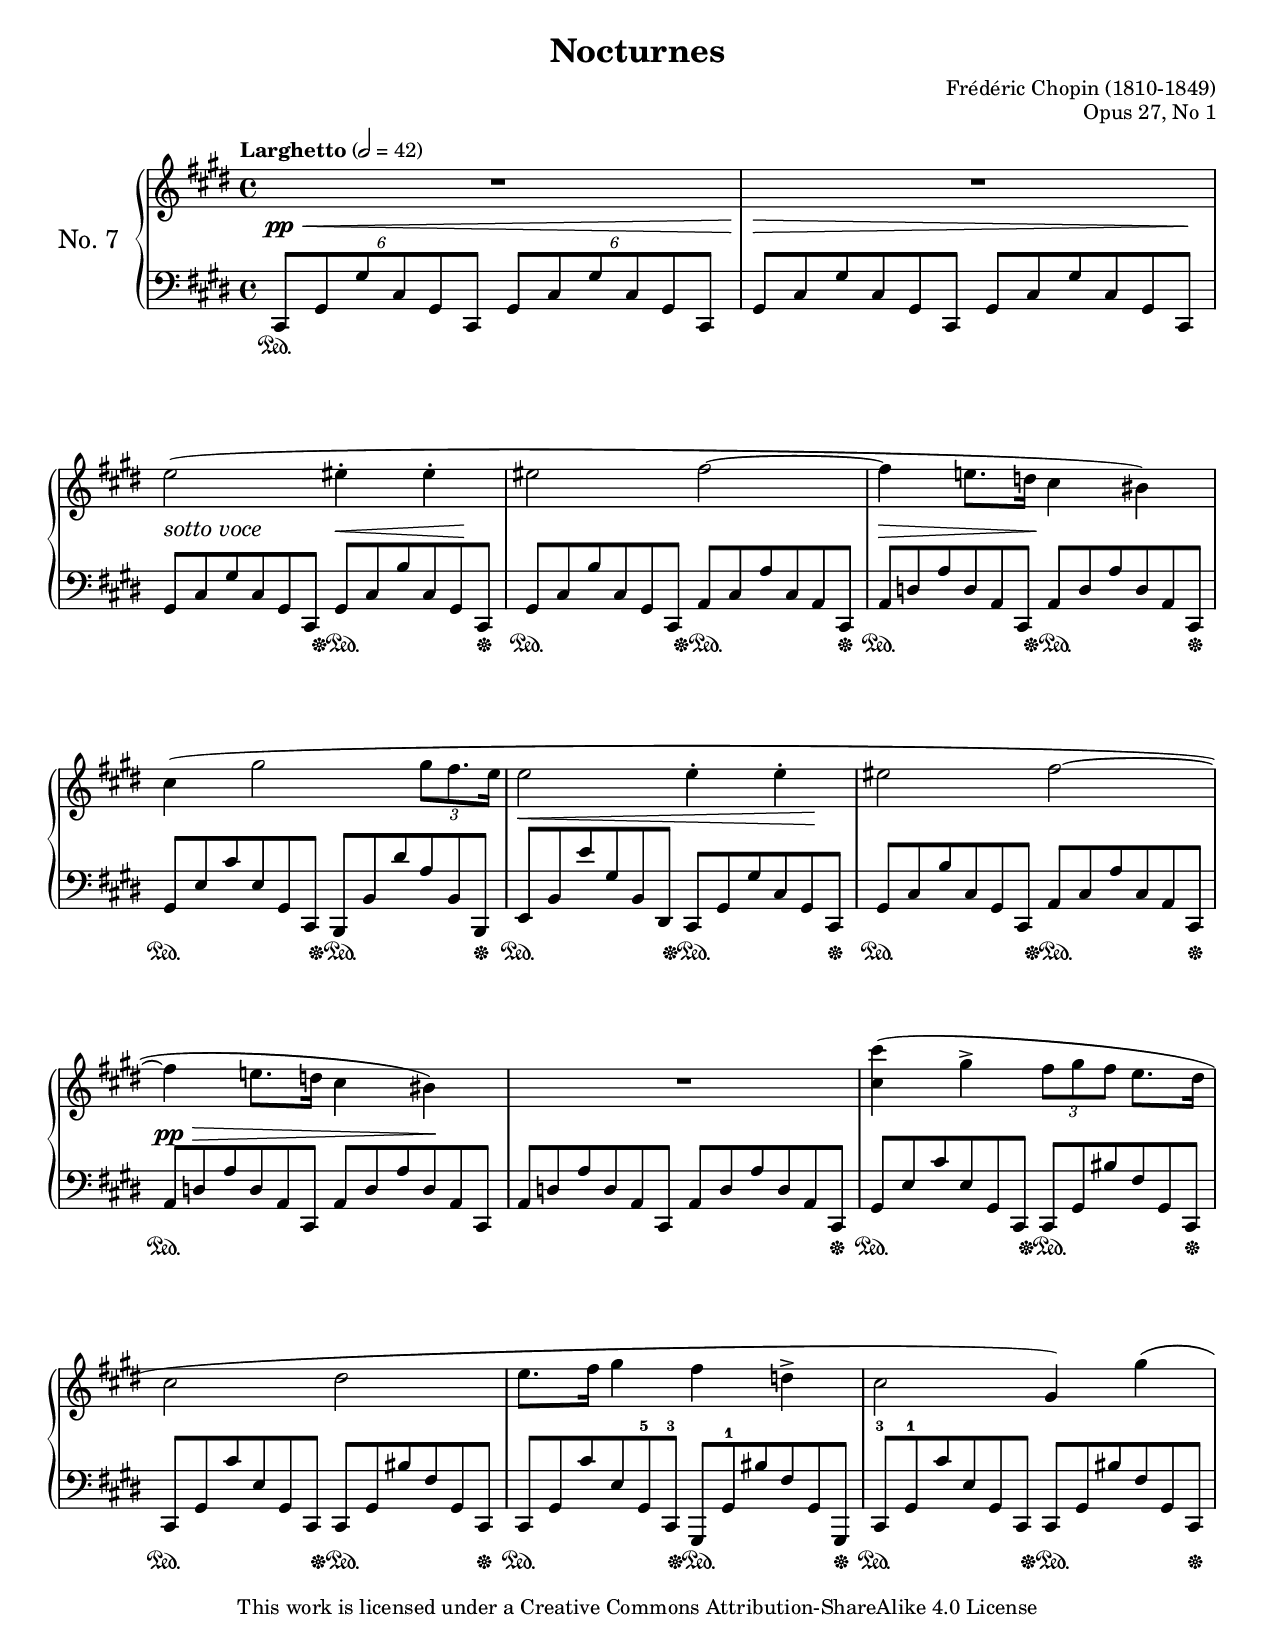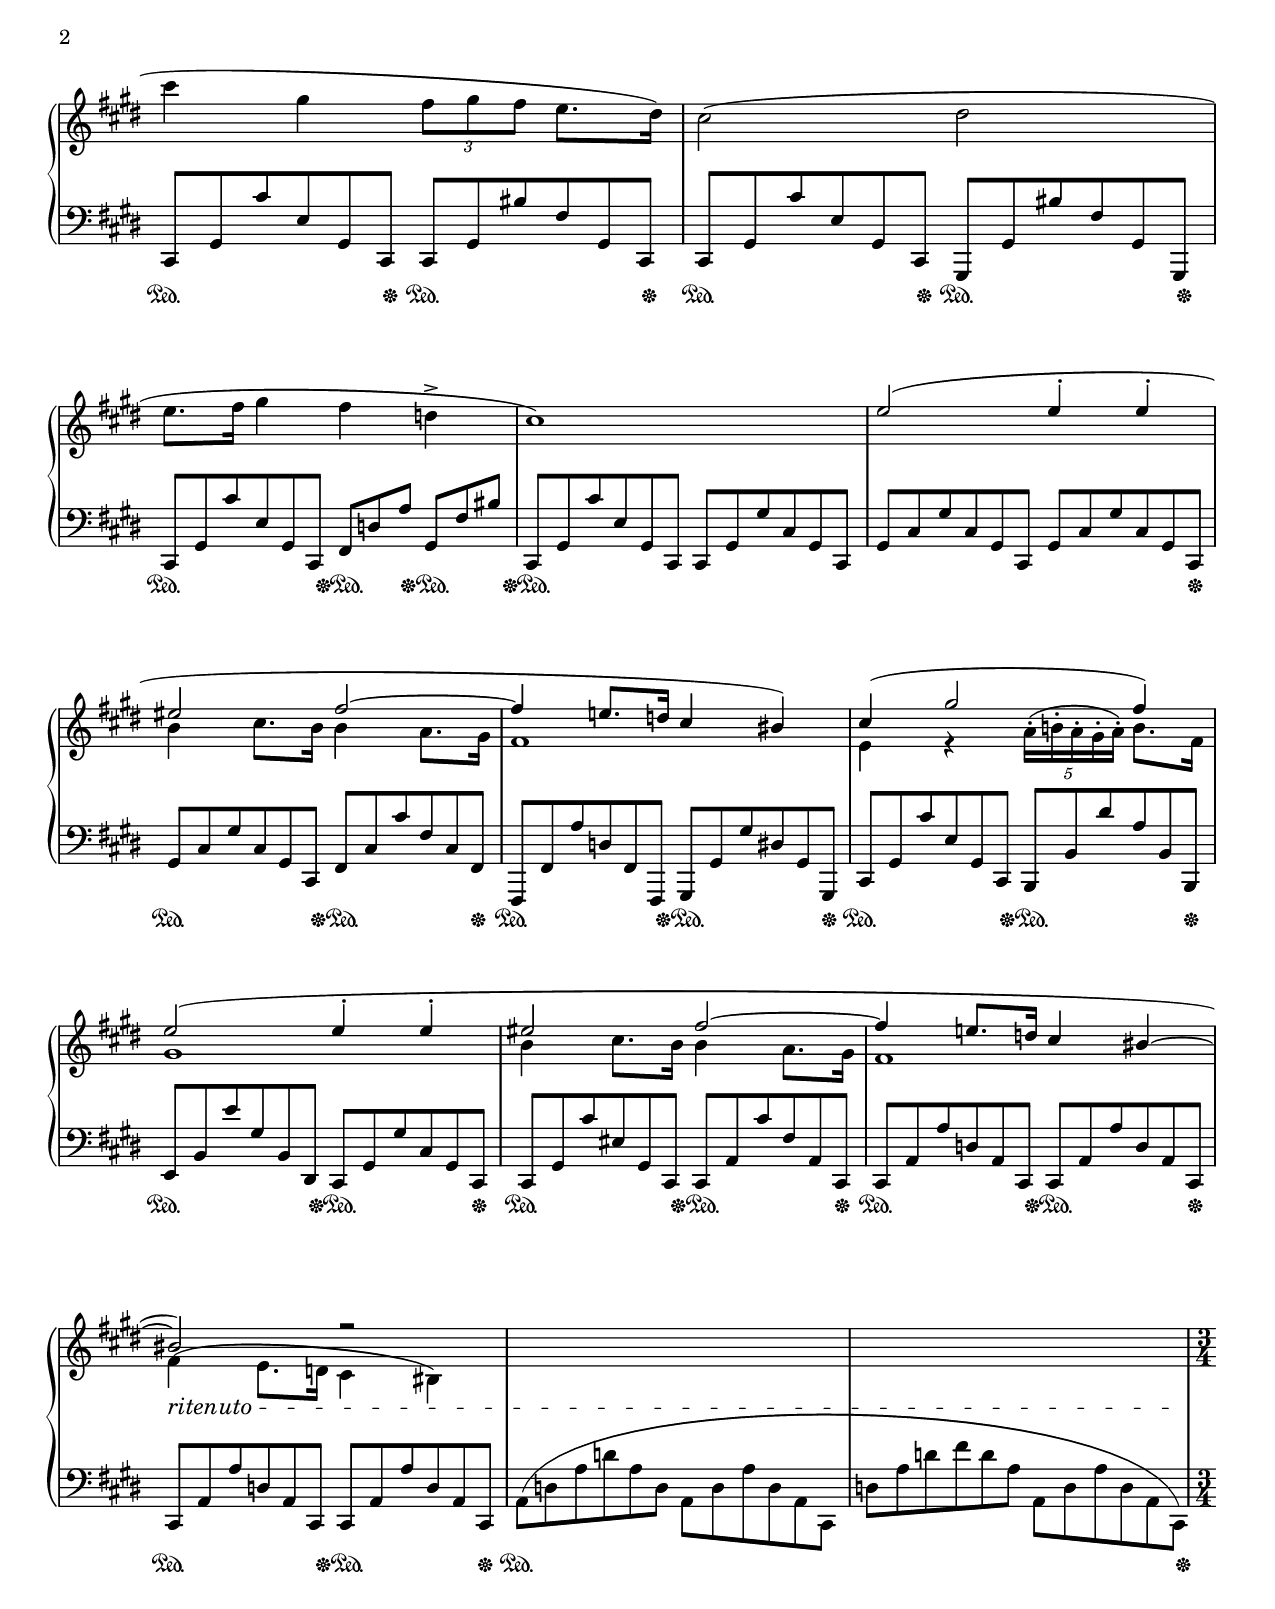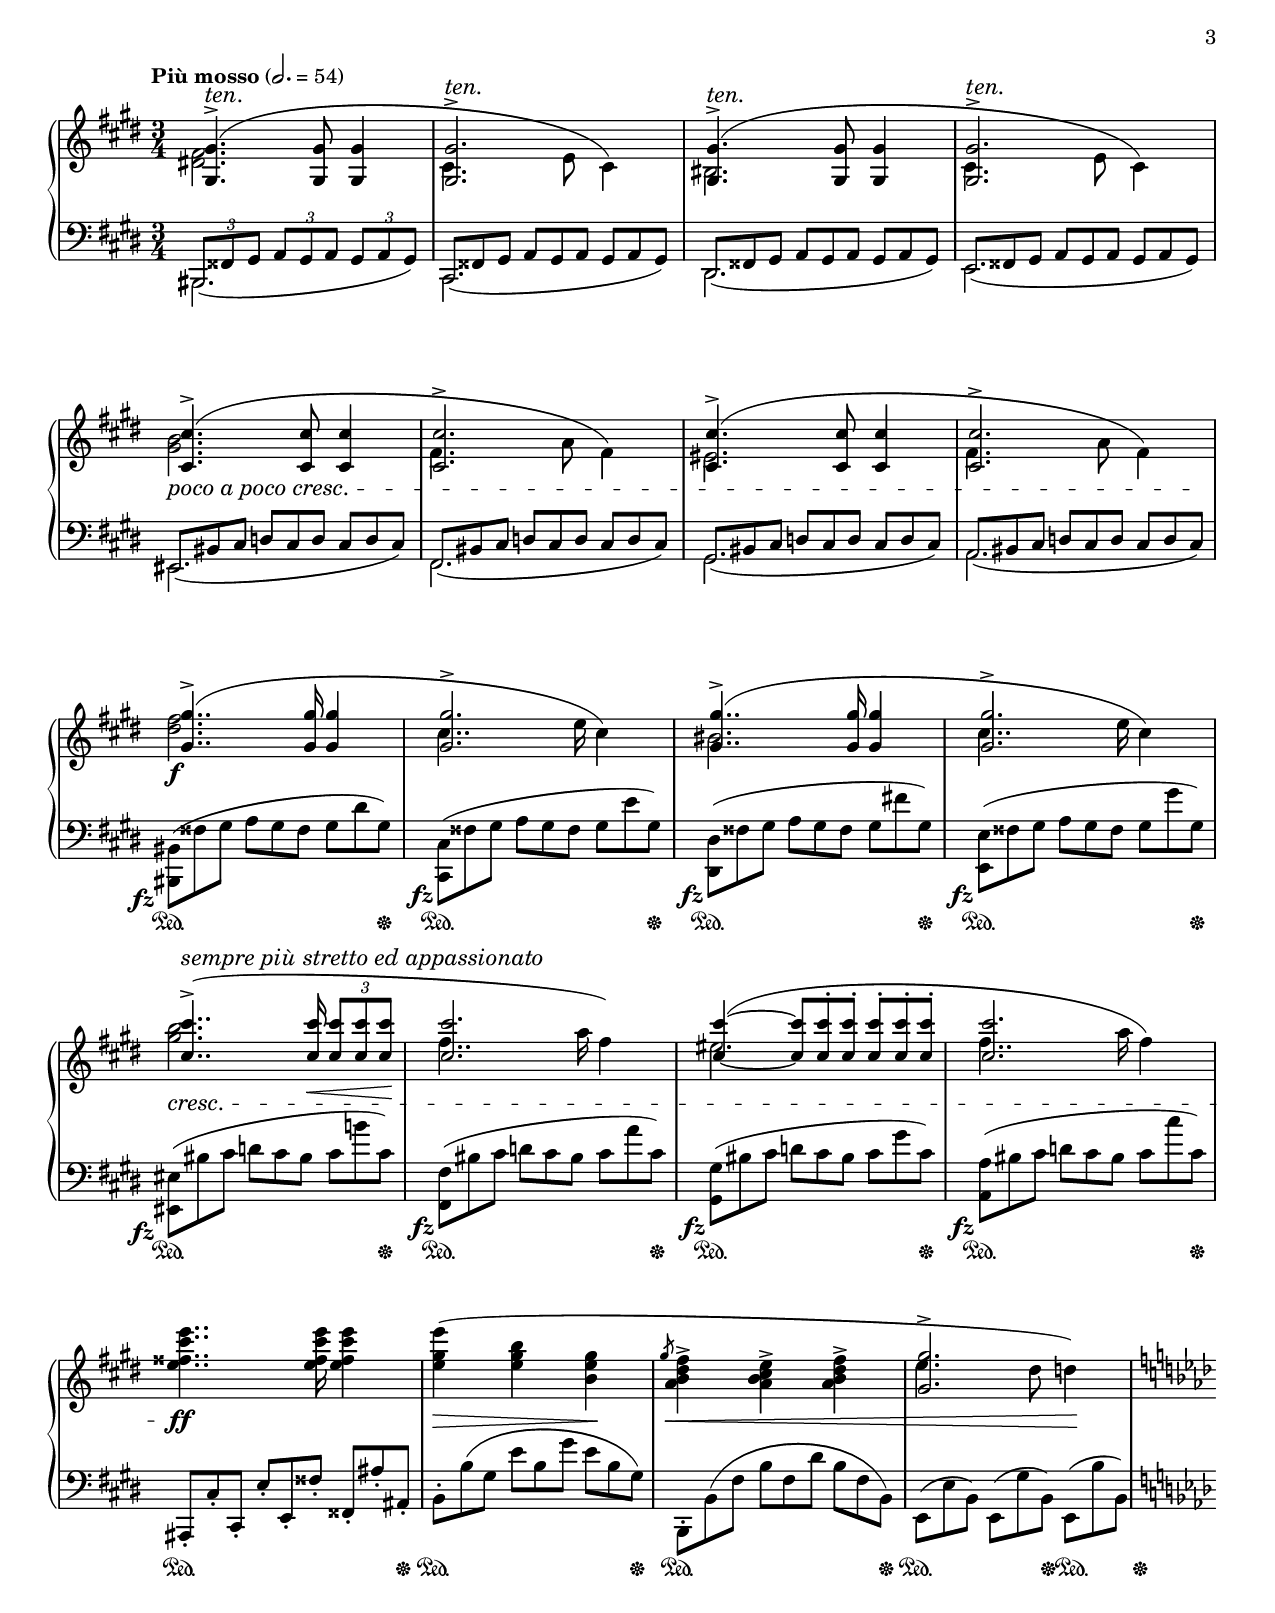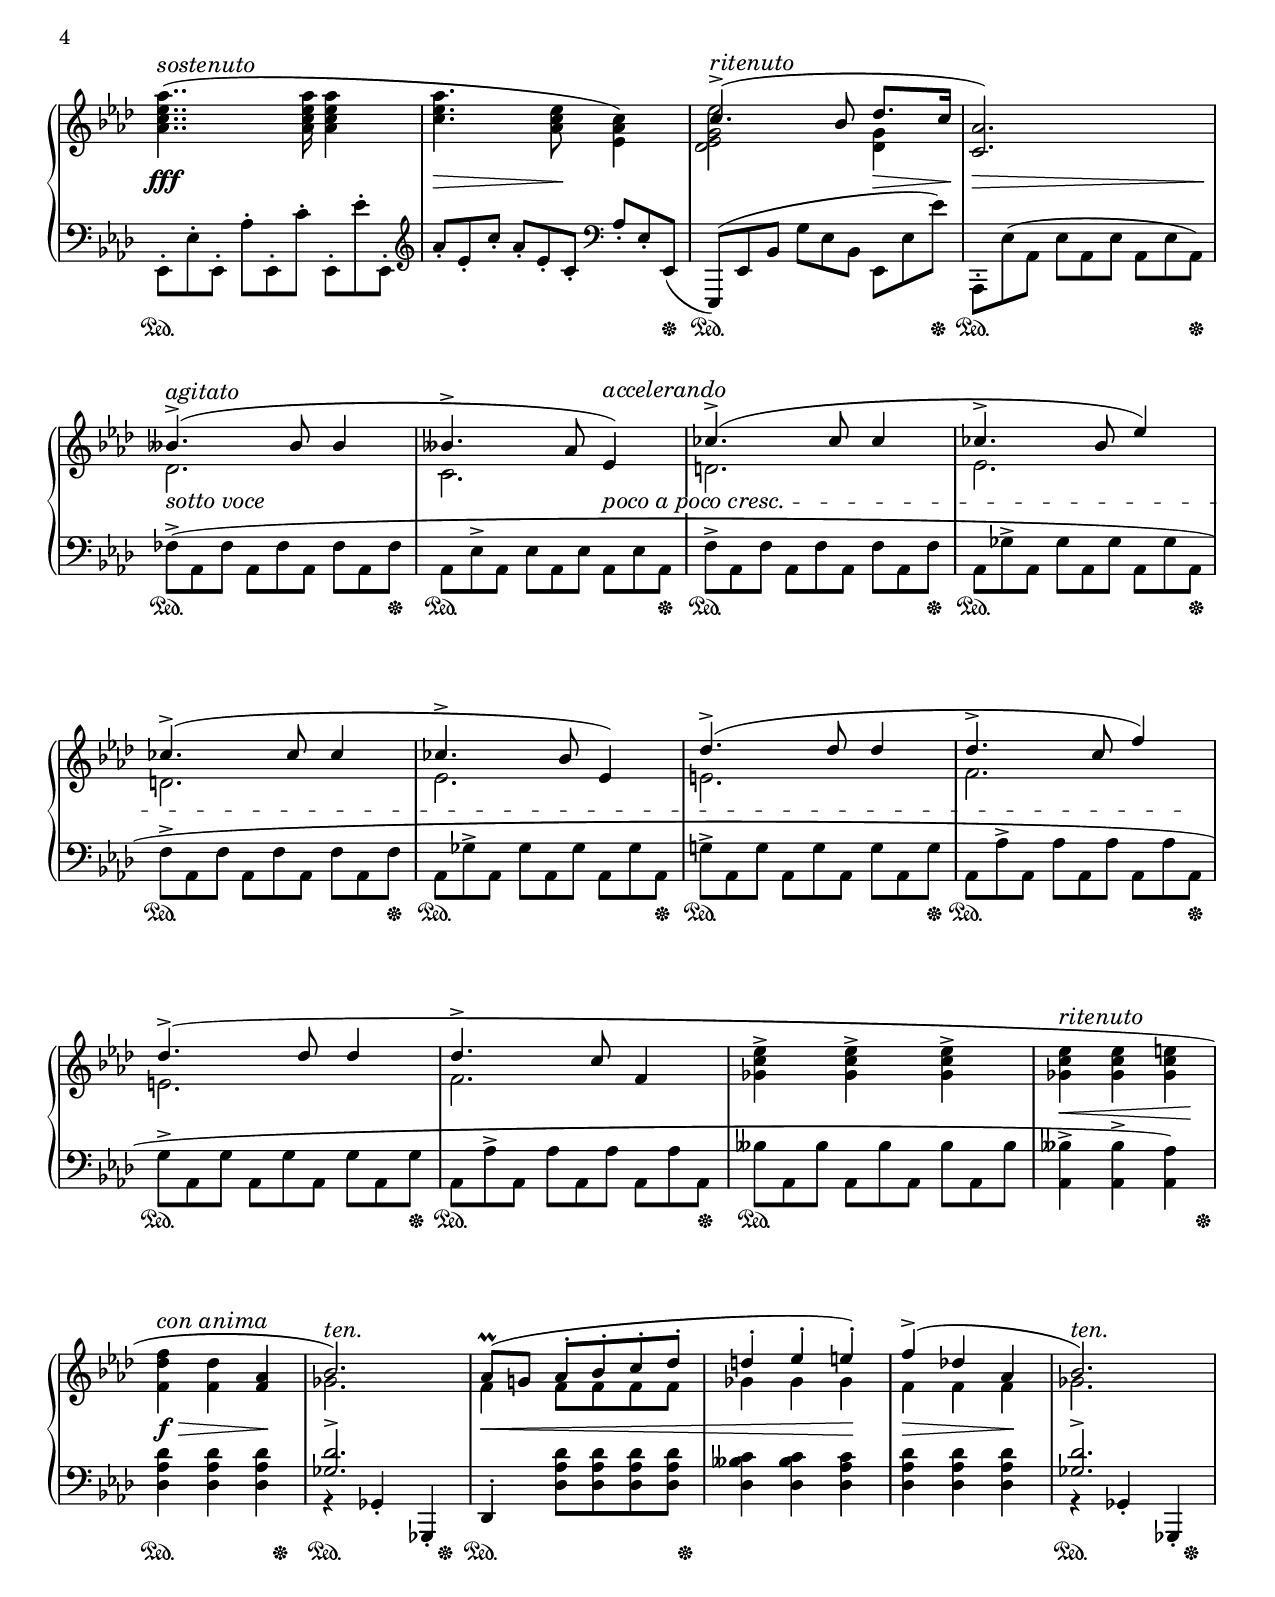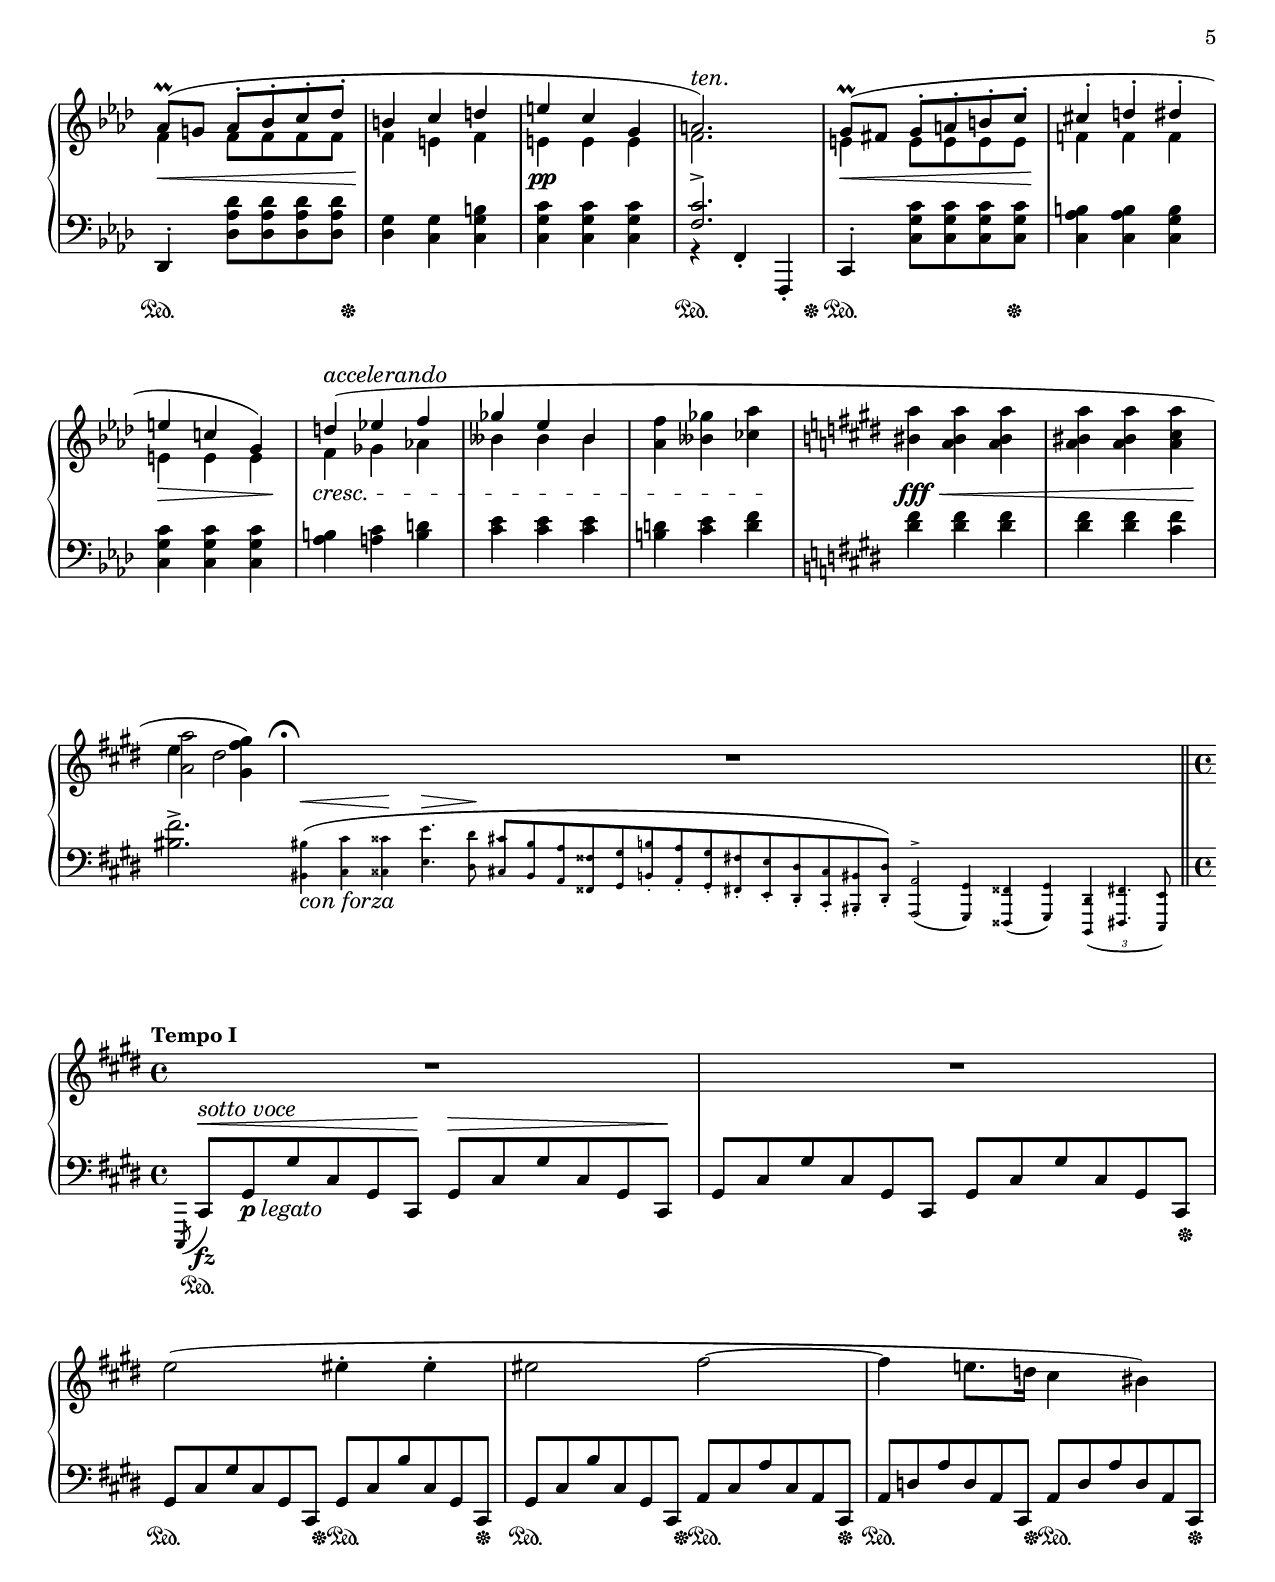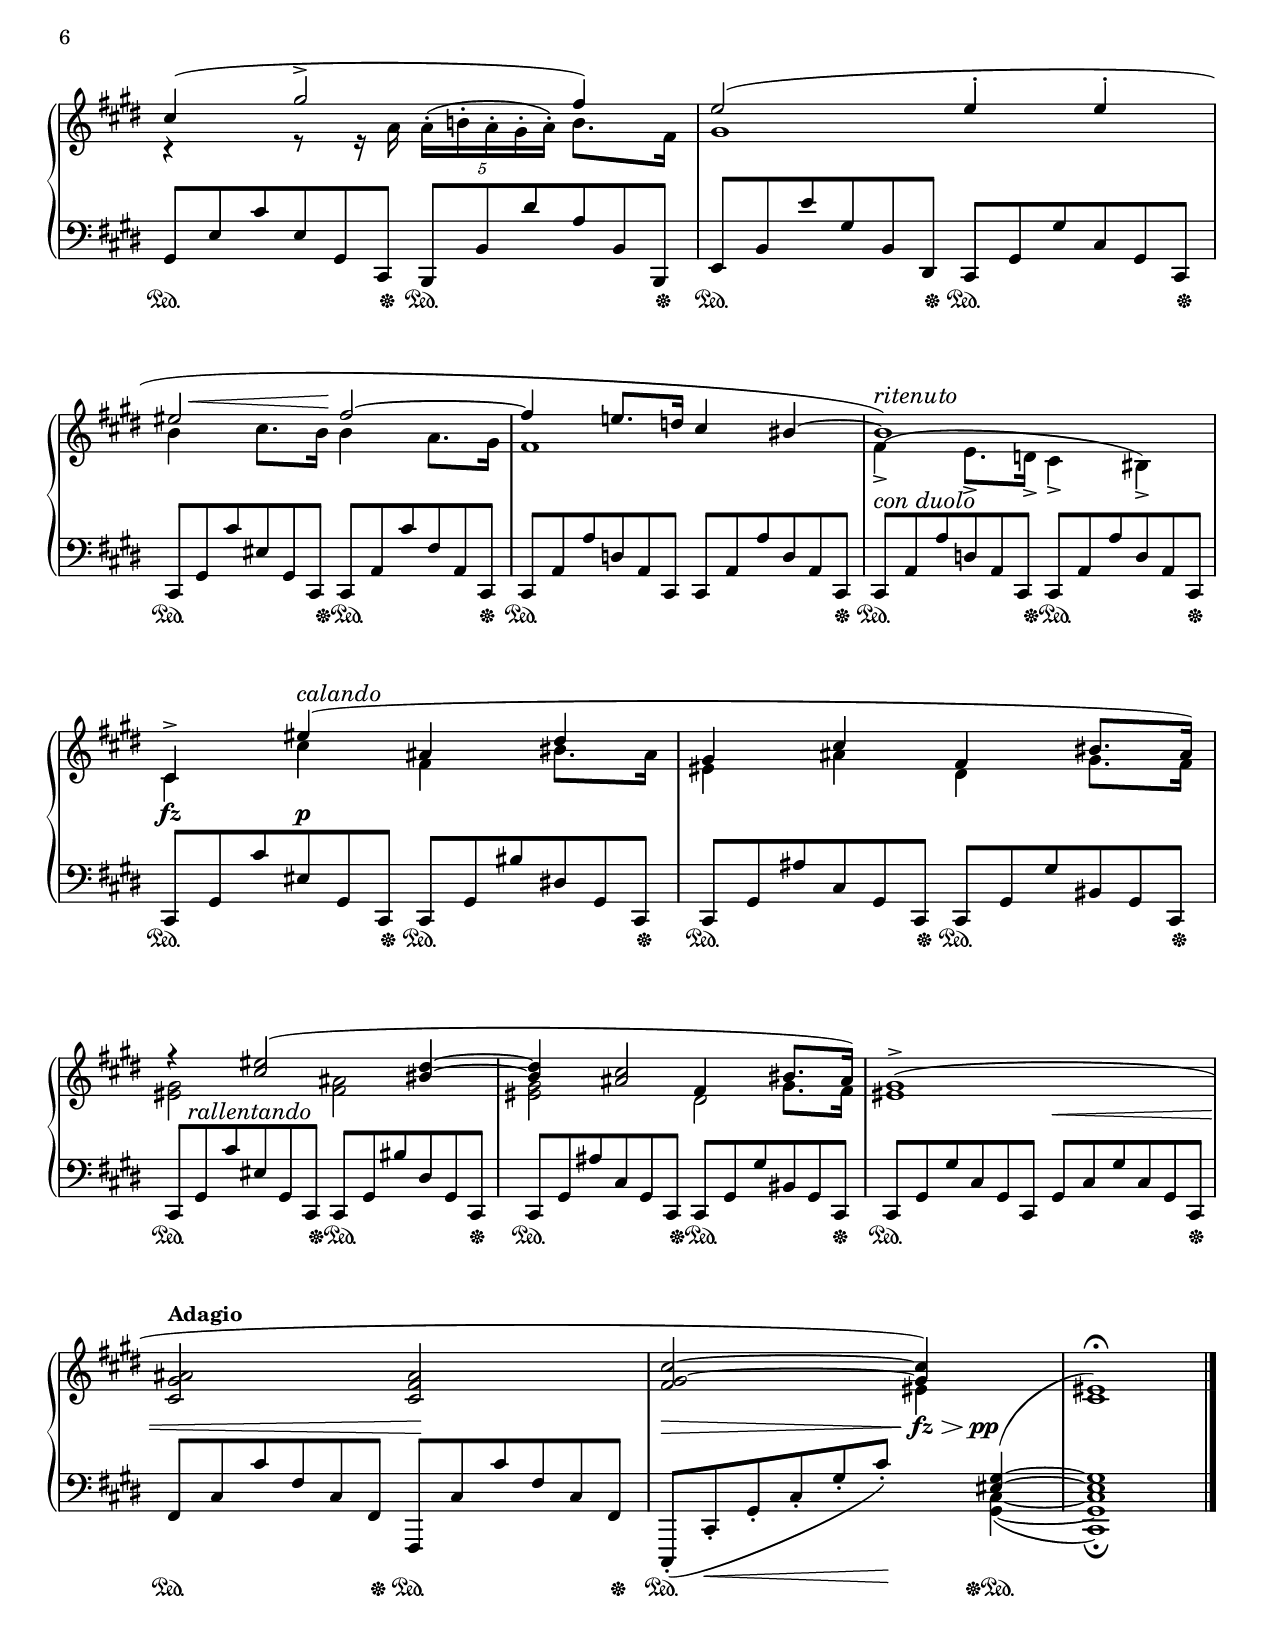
\version "2.24.0"

\version "2.24.0"

#(set-global-staff-size 18)

\header {
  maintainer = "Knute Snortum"
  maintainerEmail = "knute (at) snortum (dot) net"
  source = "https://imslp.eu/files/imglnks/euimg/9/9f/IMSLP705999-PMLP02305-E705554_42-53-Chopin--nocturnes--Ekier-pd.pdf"
}

\paper {
  ragged-right = ##f
  ragged-last-bottom = ##f

  markup-system-spacing = 
    #'((basic-distance . 1)
       (padding . 0.5)) % defaults: 1, 0.5
    
  system-system-spacing =
    #'((basic-distance . 6) 
       (minimum-distance . 4)
       (padding . 2)
       (stretchability . 40)) % defaults: 12, 8, 1, 60
      
  last-bottom-spacing = 
    #'((basic-distance . 2)
       (minimum-distance . 1)
       (padding . 2)
       (stretchability . 30)) % defaults 1, 0, 1, 30
    
  top-system-spacing.minimum-distance = 10
    
  #(set-paper-size "letter")
  
  min-systems-per-page = 5
  max-systems-per-page = 5
  
  % These settings are scaled to paper-size
  top-margin = 5\mm % default 5
  bottom-margin = 6\mm % default 6
  left-margin = 10\mm % default 10
  right-margin = 10\mm % default 10
  
  tocTitleMarkup = \markup \huge \column {
    \fill-line { \null "Table of Contents" \null }
    \hspace #1
  }
  
  tocItemMarkup = \tocItemWithDotsMarkup
}

%...+....1....+....2....+....3....+....4....+....5....+....6....+....7....+....

\version "2.24.0"
\language "english"

\version "2.24.0"

% Redefine

staffUp   = \change Staff = "upper"
staffDown = \change Staff = "lower"

noBarSpan = \once \override PianoStaff.BarLine.allow-span-bar = ##f
barLineOff = \hide Staff.BarLine
barLineOn = \undo \hide Staff.BarLine

dynamicUnderSlur = { 
  \once \override DynamicLineSpanner.avoid-slur = #'inside
  \once \override DynamicLineSpanner.outside-staff-priority = ##f
}

strictGraceOn = {
  \override Score.SpacingSpanner.strict-note-spacing = ##t
  \newSpacingSection
}

strictGraceOff = {
  \revert Score.SpacingSpanner.strict-note-spacing
  \newSpacingSection
}

omitOneAccidental = \once \omit Accidental

% Positions and shapes

moveFzA = 
  \tweak X-offset -4
  \tweak Y-offset -5
  \etc
moveFzB = 
  \tweak X-offset -3
  \tweak Y-offset -4.5
  \etc
moveFzC = 
  \tweak X-offset -4
  \tweak Y-offset -4
  \etc
moveFzD = 
  \tweak X-offset -3
  \tweak Y-offset -3.5
  \etc
moveFzE = 
  \tweak X-offset -3
  \tweak Y-offset -4
  \etc
moveOssiaA = 
  \tweak X-offset -6
  \tweak Y-offset -0.5
  \etc
moveOssiaB = 
  \tweak X-offset -4
  \tweak Y-offset -0.5
  \etc
moveOssiaC = 
  \tweak X-offset -7
  \tweak Y-offset -0.5
  \etc
moveOssiaD = 
  \tweak X-offset -7
  \tweak Y-offset -0.5
  \etc
moveOssiaE = 
  \tweak X-offset -7
  \tweak Y-offset -0.5
  \etc
moveOssiaF = 
  \tweak X-offset -7
  \tweak Y-offset -0.5
  \etc
moveForteA = 
  \tweak X-offset -1.5
  \tweak Y-offset -3
  \etc
moveSustainAOn = \override SustainPedal.Y-offset = -3
moveSustainBOn = \override SustainPedal.Y-offset = -4
moveSustainCOn = \override SustainPedal.Y-offset = -4
moveSustainDOn = \override SustainPedal.Y-offset = 2
moveSustainEOn = \override SustainPedal.Y-offset = -3
moveSustainOff = \revert SustainPedal.Y-offset
increaseSpacingA = \tweak extra-spacing-width #'(0 . 1.5) \etc
movePedalA = \tweak Y-offset 5.5 \etc
moveGraceA = \once \override NoteColumn.X-offset = 1.5 
moveGraceB = \once \override NoteColumn.X-offset = 1
spaceForAccidental = \markup \hspace #2.5

slurShapeA = \shape #'(
                        ()
                        ((0 . 1) (0 . 0.5) (0 . 0) (0 . 0))
                      ) \etc
slurShapeB = \shape #'((0 . -0.5) (0 . 0.25) (0 . 0) (0 . 0)) \etc
slurShapeC = \shape #'((0.5 . -0.5) (0 . 0.25) (0 . 0) (0 . 0)) \etc
slurShapeD = \shape #'((0 . -3) (0 . 0) (0 . 0) (0 . 0)) \etc
slurShapeE = \shape #'((8 . -1) (7 . -1.5) (1 . -1) (0 . 0)) \etc
slurShapeF = \shape #'(
                        ((0 . 7) (0 . -15) (0 . -15) (0 . 0))
                        ((0 . 3) (0 . -5) (0 . -5) (0 . 0))
                      ) \etc
slurShapeG = \shape #'(
                        ((0 . 0) (0 . 0) (0 . 0) (0 . 0.5))
                        ((0 . 0) (0 . 1) (0 . 0) (0 . 0))
                      ) \etc
slurShapeH = \shape #'((0 . -1.5) (0 . -1) (0 . -1) (0 . -2.75)) \etc
slurShapeI = \shape #'(
                        ((0 . 0) (0 . 0) (0 . 0) (0 . 0.5))
                        ()
                      ) \etc
slurShapeJ = \shape #'(
                        ()
                        ((0 . 1) (0 . 0.5) (0 . 0) (0 . 0))
                      ) \etc
slurShapeK = \shape #'((0 . 0) (0 . 0.5) (0 . 0.5) (0 . 0)) \etc
slurShapeL = \shape #'((0 . 0) (0 . 0.5) (0 . 0.5) (0 . 0)) \etc
slurShapeM = \shape #'((0 . 0) (0 . 0.5) (0 . 0.5) (0 . 0)) \etc
slurShapeN = \shape #'((0 . 2.5) (0 . -1) (0 . -1) (0 . 0)) \etc
slurShapeO = \shape #'((0 . 2.5) (0 . -1) (0 . -1) (0 . 0)) \etc
slurShapeP = \shape #'((0 . 0.5) (0 . 1.5) (0 . 1.5) (0 . 0)) \etc
slurShapeQ = \shape #'(
                        ()
                        ((0 . 0) (0 . 0.5) (0 . 0.5) (0 . 0))
                        ()
                      ) \etc
slurShapeR = \shape #'((0 . 1.5) (0 . 0) (0 . 0) (0 . 0)) \etc
slurShapeS = \shape #'((0 . 1.5) (0 . -0.5) (0 . -0.5) (0 . 0)) \etc
slurShapeT = \shape #'((0 . 1.5) (0 . -0.5) (0 . -0.5) (0 . 0)) \etc
slurShapeU = \shape #'((0 . 0) (0 . 0) (0 . 1) (-0.75 . -1.25)) \etc
slurShapeV = \shape #'((0 . 1.75) (0 . -0.25) (0 . 0) (0 . 0)) \etc
slurShapeW = \shape #'((0 . 0) (0 . 1) (0 . 2) (0 . 3)) \etc
slurShapeX = \shape #'((0.5 . -1) (0 . -1) (0 . -0.5) (0 . -2.5)) Slur
slurShapeY = \shape #'((0 . 0) (0 . 1) (0 . 2) (0 . 3)) \etc
slurShapeZ = \shape #'((0.75 . -1) (0 . -1) (0 . -0.5) (0 . -2)) Slur
slurShapeAA = \shape #'((0 . 1) (0 . 1) (0 . 2) (0 . 2.5)) \etc
slurShapeBB = \shape #'((0.75 . -1) (0 . -1) (0 . -0.5) (0 . -2.5)) Slur
slurShapeCC = \shape #'((0 . 1) (0 . 1) (0 . 2) (0 . 3)) \etc
slurShapeDD = \shape #'((0.5 . -1) (0 . -1) (0 . -0.5) (0 . -2.5)) Slur
slurShapeEE = \shape #'((0 . 1.5) (0 . 1) (0 . 2) (0 . 3)) \etc
slurShapeFF = \shape #'((0.5 . -1) (0 . -1) (0 . -0.5) (0 . -2)) Slur
tieShapeA = \shape #'((5 . -0.5) (5 . -0.5) (0 . -0.5) (0 . -0.5)) \etc
tieShapeB = \shape #'((0 . 0) (0 . 1.5) (0 . 1.5) (0 . 0)) \etc

% Markup

sottoVoce = \markup \large \italic "sotto voce"
ten = \markup \large \italic "ten."
semprePiu = \markup \large \italic "sempre più stretto ed appassionato"
sostenuto = \markup \large \italic "sostenuto"
ritenuto = \markup \large \italic "ritenuto"
agitato = \markup \large \italic "agitato"
accelerando = \markup \large \italic "accelerando"
conAnima = \markup \large \italic "con anima"
conForza = \markup \large \italic "con forza"
conDuolo = \markup \large \italic "con duolo"
calando = \markup \large \italic "calando"
rallentando = \markup \large \italic "rallentando"
pLegato = \markup { \dynamic p \large \italic "legato" }
fermataOverBar = \mark \markup { \musicglyph #"scripts.ufermata" }
dolce = \markup \large \italic "dolce"
dimin = \markup \small \italic "dimin."
ossia = \markup \small \italic "ossia:"
sempreLeg = \markup \large \italic "sempre legatissimo"
aTempo = \markup \large \italic "a tempo"
leggieriss = \markup \large \italic "leggieriss."
% crescm = \markup \large \italic "cresc."
appass = \markup \large \italic "appassionato"
dolciss = \markup \large \italic "dolciss."
fzp = \markup { \dynamic { fz p } }
smorzando = \markup \large \italic "smorzando"
dolcissimo = \markup \large \italic "dolcissimo"
espressivom = \markup \large \italic "espressivo"

% Scheme functions

% ly:expect-warning only works to supress once.  This function allows
% you to specify the number of times a warning appears.
#(define ly:expect-warning-times (lambda args
   (for-each (lambda _ (apply ly:expect-warning (cdr args)))
             (iota (car args)))))


global = {
  \time 4/4
  \key cs \minor
  \accidentalStyle piano
}

rightHandUpper = \relative {
  \oneVoice
  R1 * 2 |
  e''2( es4-. es-. |
  es2 fs2~ |
  fs4 e8. d16 cs4 bs) |
  cs4( gs'2 \tuplet 3/2 { gs8 fs8. e16 } |
  e2 e4-. e-. |
  es2 fs~ |
  
  \barNumberCheck 9
  fs4 e8. d16 cs4 bs) |
  R1 |
  <cs cs'>4( gs'-> \tuplet 3/2 { fs8 gs fs } e8. ds16 |
  cs2 ds |
  e8. fs16 gs4 fs d-> |
  cs2 gs4) gs'( |
  cs4 gs \tuplet 3/2 { fs8 gs fs } e8. ds16) |
  cs2( ds |
  
  \barNumberCheck 17
  e8. fs16 gs4 fs d-> |
  cs1) |
  \voiceOne
  e2( e4-. e-. |
  es2 fs~ |
  fs4 e8. d16 cs4 bs) |
  cs4( gs'2 fs4) |
  e2-\slurShapeA ( e4-. e-. |
  es2 fs2~ |
  
  \barNumberCheck 25
  fs4 e8. d16 cs4 bs~ |
  bs2) r2 |
  s1 * 2 |
  \tempo "Più mosso" 2. = 54
  \time 3/4
  <gs, gs'>4.->(^\ten q8 q4 |
  <gs gs'>2.*2/3->^\ten \stemDown \hideNotes cs4) \unHideNotes \stemUp |
  <gs gs'>4.->(^\ten q8 q4 |
  <gs gs'>2.*2/3->^\ten \stemDown \hideNotes cs4) \unHideNotes \stemUp |
  
  \barNumberCheck 33
  <cs cs'>4.->( q8 q4 |
  <cs cs'>2.*2/3-> \stemDown \hideNotes fs4) \unHideNotes \stemUp |
  <cs cs'>4.->( q8 q4 |
  <cs cs'>2.*2/3-> \stemDown \hideNotes fs4) \unHideNotes \stemUp |
  <gs gs'>4..->( q16 q4 |
  <gs gs'>2.*2/3-> \stemDown \hideNotes cs4) \unHideNotes \stemUp |
  <gs gs'>4..->( q16 q4 |
  <gs gs'>2.*2/3-> \stemDown \hideNotes cs4) \unHideNotes \stemUp |
  
  \barNumberCheck 41
  <cs cs'>4..->(^\semprePiu q16\< \tuplet 3/2 { q8 q q\! } |
  <cs cs'>2.*2/3 \stemDown \hideNotes fs4) \unHideNotes \stemUp |
  <cs_~ cs'~>4( \scaleDurations 2/3 { q8 q-. q-. q-. q-. q-. } |
  <cs cs'>2.*2/3 \stemDown \hideNotes fs4) \unHideNotes \stemUp |
  \oneVoice
  <e fss cs' e>4.. q16 q4 |
  <e gs e'>4( <e gs b> <b e gs> |
  \slashedGrace { gs'8 } <a, b ds fs>4-> <a b cs e>-> <a b ds fs>-> |
  \voiceOne
  <gs gs'>2.*2/3-> \stemDown \hideNotes d'4) \unHideNotes \stemUp |
  
  \barNumberCheck 49
  \key af \major
  \stemDown
  <af c ef af>4..(^\sostenuto q16 q4 |
  <c ef af>4. <af c ef>8 <ef af c>4) |
  \stemUp
  c'4.->(^\ritenuto bf8 df8. c16 |
  <c, af'>2.) |
  bff'4.->(^\agitato bff8 bff4 |
  bff4.-> af8 ef4)^\accelerando |
  cf'4.->( cf8 cf4 |
  cf4.-> bf8 ef4) |
  
  \barNumberCheck 57
  cf4.->( cf8 cf4 |
  cf4.-> bf8 ef,4) |
  df'4.->( df8 df4 |
  df4.-> c8 f4) |
  df4.->( df8 df4 |
  df4.-> c8 f,4 |
  \stemDown
  <gf c ef>4-> q-> q-> |
  <gf c ef>4^\ritenuto q <gf c e> |
  
  \barNumberCheck 65
  <f df' f>4^\conAnima <f df'> \stemUp <f af> |
  bf2.)^\ten |
  af8(\prall g af-.[ bf-. c-. df-.] |
  d4-. ef-. e-.) |
  f4->( df af |
  bf2.)^\ten |
  af8(\prall g af-.[ bf-. c-. df-.] |
  b4 c d |
  
  \barNumberCheck 73
  e c g |
  a2.)^\ten |
  g8(\prall fs g[-. a-. b-. c-.] |
  cs4-. d-. ds-. |
  e4 c g) |
  d'4(^\accelerando ef f |
  \tag midi { \tempo 2. = 56 }
  gf4 ef bff |
  \tag midi { \tempo 2. = 58 }
  \stemDown
  <af f'>4 <bff gf'> <cf af'> |
  
  \barNumberCheck 81
  \key cs \minor
  \tag midi { \tempo 2. = 60 }
  <bs a'>4 <a bs a'> q |
  \tag midi { \tempo 2. = 62 }
  <a bs a'>4 q <a cs a'> |
  \tag midi { \tempo 2. = 64 }
  <a a'>2 <gs fs' gs>4) \noBarSpan \fermataOverBar |
  \cadenzaOn s2. s2 s1 s2. s2. s1 \cadenzaOff
  \bar "||"
  \time 4/4
  \tag layout { \tempo "Tempo I" }
  \tag midi   { \tempo 2 = 42 }
  \oneVoice
  \grace { s8 }
  R1 |
  R1 |
  e'2(  es4-. es-. |
  es2 fs~ |
  fs4 e8. d16 cs4 bs) |
  
  \barNumberCheck 89
  \voiceOne
  cs4( gs'2-> fs4) |
  e2( e4-. e-. |
  << { es2 } \\ { s16 \dynamicUnderSlur s8.^\< s8. s16\! } >> fs2~ |
  fs4 e8. d16 cs4 bs~ |
  bs1)^\ritenuto |
  cs,4-> es'(^\calando as, ds |
  gs,4 cs fs, bs8. as16) |
  r4 <cs es>2( <bs ds>4~ |
  
  \barNumberCheck 97
  \tag midi { \tempo 4 = 80 }
  <bs ds>4 <as cs>2*1/2 fs4 bs8. as16) |
  \tag midi { \tempo 4 = 75 }
  <es gs>1->( |
  \tag layout { \tempo "Adagio" }
  \tag midi   { \tempo 4 = 70 }
  <cs gs' as>2 <cs fs as> |
  <fs gs cs>2~ <gs cs>4) \staffDown \hideNotes \voiceThree gs-\slurShapeD ( 
    \voiceOne \unHideNotes \staffUp |
  <cs, es>1)\fermata |
  \bar "|."
}

rightHandLower = \relative {
  s1 * 8 |
  
  \barNumberCheck 9
  s1 * 8
  
  \barNumberCheck 17
  s1 * 3 |
  \voiceTwo
  b'4 cs8. b16 b4 a8. gs16 |
  fs1 |
  e4 r \tuplet 5/4 { a16^.^( b^. a^. gs^. a^.) } b8. fs16 |
  gs1 |
  b4 cs8. b16 b4 a8. gs16 |
  
  \barNumberCheck 25
  fs1 |
  fs4-\slurShapeB ^( e8. d16 cs4 bs) |
  \tag midi { \tempo 4 = 80 }
  s1 |
  \tag midi { \tempo 4 = 75 }
  s1 |
  \time 3/4
  <ds fs>2. |
  cs4. e8 cs4 |
  bs2. |
  cs4. e8 cs4 |
  
  \barNumberCheck 33
  <gs' b>2. |
  fs4. a8 fs4 |
  es2. |
  fs4. a8 fs4 |
  <ds' fs>2.\f |
  cs4.. e16 cs4 |
  bs2. |
  cs4.. e16 cs4 |
  
  \barNumberCheck 41
  <gs' b>2. |
  fs4.. a16 fs4 |
  es2. |
  fs4.. a16 fs4 |
  s2. * 3 |
  e4. ds8 d4 |
  
  \barNumberCheck 49
  \key af \major
  s2. * 2 |
  <df, ef g ef'>2 <df g>4 |
  s2.  |
  df2. |
  c2. |
  d2. |
  ef2. |
  
  \barNumberCheck 57
  d2. |
  ef2. |
  e2. |
  f2. |
  e2. |
  f2. |
  s2. * 2 |
  
  \barNumberCheck 65
  s2. |
  gf2. |
  f4 f8 f f f |
  gf4 gf gf |
  f4 f f |
  gf2. |
  f4 f8 f f f |
  f4 e f |
  
  \barNumberCheck 73
  e4 e e |
  f2. |
  e4 e8 e e e |
  f4 f f |
  e4 e e |
  f4 gf af | 
  bff4 bff bff |
  s2. |
  
  \barNumberCheck 81
  \key cs \minor
  s2. * 2 |
  \voiceFour
  e4 ds2 |
  \cadenzaOn s2. s2 s1 s2. s2. s1 \cadenzaOff
  \time 4/4
  \grace { s8 }
  s1 * 5 |
  
  \barNumberCheck 89
  r4 r8 r16 a \tuplet 5/4 { a16^.^( b^. a^. gs^. a^.) } b8. fs16 |
  gs1 |
  b4 cs8. b16 b4 a8. gs16 |
  fs1 |
  fs4->\slurShapeC ^( e8.-> d16-> cs4-> bs->) |
  cs4 cs' fs, bs8. as16 |
  es4 as ds, gs8. fs16 |
  <es gs>2 <fs as> |
  
  \barNumberCheck 97
  <es gs>2 ds2*1/2 gs8. fs16 |
  s1 * 2 |
  s2 es4 s |
  s1 |
}

rightHand = <<
  \clef treble
  \global
  \tempo "Larghetto" 2 = 42
  \new Voice \rightHandUpper
  \new Voice \rightHandLower
>>

leftHandUpper = \relative {
  \voiceThree
  \omit TupletBracket
  \tuplet 6/4 2 { cs,8[ gs' gs' cs, gs cs,]  gs'[ cs gs' cs, gs cs,] } |
  \scaleDurations 2/3 {
    gs'8[ cs gs' cs, gs cs,]  gs'[ cs gs' cs, gs cs,] |
    gs'8[ cs gs' cs, gs cs,]  gs'[ cs b' cs, gs cs,] |
    gs'8[ cs b' cs, gs cs,]  a'[ cs a' cs, a cs,] |
    a'8[ d a' d, a cs,]  a'[ d a' d, a cs,] |
    gs'8[ e' cs' e, gs, cs,]  b[ b' ds' a b, b,] |
    e8[ b' e' gs, b, ds,]  cs[ gs' gs' cs, gs cs,] |
    gs'8[ cs b' cs, gs cs,]  a'[ cs a' cs, a cs,] |
    
    \barNumberCheck 9
    a'8[ d a' d, a cs,]  a'[ d a' d, a cs,] |
    a'8[ d a' d, a cs,]  a'[ d a' d, a cs,] |
    gs'8[ e' cs' e, gs, cs,]  cs[ gs' bs' fs gs, cs,] |
    cs8[ gs' cs' e, gs, cs,]  cs[ gs' bs' fs gs, cs,] |
    cs8[ gs' cs' e, gs,-5 cs,-3]  gs[ gs'-1 bs' fs gs, gs,] |
    cs8-3[ gs'-1 cs' e, gs, cs,]  cs[ gs' bs' fs gs, cs,] |
    cs8[ gs' cs' e, gs, cs,]  cs[ gs' bs' fs gs, cs,] |
    cs8[ gs' cs' e, gs, cs,]  gs[ gs' bs' fs gs, gs,] |
    
    \barNumberCheck 17
    cs8[ gs' cs' e, gs, cs,]  fs d' a' gs, fs' bs |
    cs,,8[ gs' cs' e, gs, cs,]  cs[ gs' gs' cs, gs cs,] |
    gs'8[ cs gs' cs, gs cs,]  gs'[ cs gs' cs, gs cs,] |
    gs'8[ cs gs' cs, gs cs,]  fs[ cs' cs' fs, cs fs,] |
    fs,8[ fs' a' d, fs, fs,]  gs[ gs' gs' ds gs, gs,] |
    cs8[ gs' cs' e, gs, cs,]  b[ b' ds' a b, b,] |
    e8[ b' e' gs, b, ds,]  cs[ gs' gs' cs, gs cs,] |
    cs8[ gs' cs' es, gs, cs,]  cs[ a' cs' fs, a, cs,] |
    
    \barNumberCheck 25
    cs8[ a' a' d, a cs,]  cs[ a' a' d, a cs,] |
    cs8[ a' a' d, a cs,]  cs[ a' a' d, a cs,] |
    \stemDown
    a'8[( d a' d a d, ]  a[ d a' d, a cs,] |
    d'8[ a' d fs d a]  a,[ d a' d, a cs,]) |
    \stemUp
  }
  \time 3/4
  \tuplet 3/2 4 { bs8_( fss' gs a gs a gs a gs) } | 
  \scaleDurations 2/3 {
    cs,8_( fss gs a gs a gs a gs) |
    ds8_( fss gs a gs a gs a gs) |
    e8_( fss gs a gs a gs a gs) |
    
    \barNumberCheck 33
    es8_( bs' cs d cs d cs d cs) |
    fs,8_( bs cs d cs d cs d cs) |
    gs8_( bs cs d cs d cs d cs) |
    a8_( bs cs d cs d cs d cs) |
    \stemDown
    <bs, bs'>8(-\moveFzA\fz fss'' gs a gs fss gs ds' gs,) |
    <cs,, cs'>8(-\moveFzB\fz fss' gs a gs fss gs e' gs,) |
    <ds, ds'>8(-\moveFzB\fz fss' gs a gs fss gs fs' gs,) |
    <e, e'>8(-\moveFzB\fz fss' gs a gs fss gs gs' gs,) |
    
    \barNumberCheck 41
    <es, es'>8(-\moveFzC\fz bs'' cs d cs bs cs b' cs,) |
    <fs,, fs'>8(-\moveFzD\fz bs' cs d cs bs cs a' cs,) |
    <gs, gs'>8(-\moveFzD\fz bs' cs d cs bs cs gs' cs,) |
    <a, a'>8(-\moveFzD\fz bs' cs d cs bs cs cs' cs,) |
    \stemUp
    as,,8_. cs'_. cs,_. e'_. e,_. fss'_. fss,_. as'_. as,_. |
    \stemDown
    b8-. b'( gs e' b gs' e b gs) |
    b,,8-. b'( fs' b fs ds' b fs b,) |
    e,8( e' b) e,( gs' b,) e,( b'' b,) |
    
    \barNumberCheck 49
    \key af \major
    ef,8-. ef'-. ef,-. af'-. ef,-. c''-. ef,,-. ef''-. ef,,-. |
    \clef treble
    \oneVoice \stemNeutral
    af''8-. ef-. c'-. af-. ef-. c-. \clef bass af-. ef-. ef,_( |
    ef,8)^( ef' bf' g' ef bf ef, ef' ef') |
    \stemDown
    af,,,8-. ef''( af, ef' af, ef' af, ef' af,) |
    ff'8->( af, ff' af, ff' af, ff' af, ff' |
    af,8 ef'-> af, ef' af, ef' af, ef' af, |
    f'8-> af, f' af, f' af, f' af, f' |
    af,8 gf'-> af, gf' af, gf' af, gf' af, |
    
    \barNumberCheck 57
    f'8-> af, f' af, f' af, f' af, f' |
    af,8 gf'-> af, gf' af, gf' af, gf' af, |
    g'8-> af, g' af, g' af, g' af, g' |
    af,8 af'-> af, af' af, af' af, af' af, |
    g'8-> af, g' af, g' af, g' af, g' |
    af,8 af'-> af, af' af, af' af, af' af, |
    bff'8 af, bff' af, bff' af, bff' af, bff' |
  }
  <af, bff'>4-> q-> <af af'>) |
  
  \barNumberCheck 65
  <df af' df>4 q q |
  \voiceThree
  <gf df'>2.-> |
  df,4-. \stemDown <df' af' df>8 q q q |
  <df bff' c>4 q <df af' c> |
  <df af' df>4 q q |
  \stemUp
  <gf df'>2.-> |
  df,4-. \stemDown <df' af' df>8 q q q |
  <df g>4 <c g'> <c g' b> |
  
  \barNumberCheck 73
  <c g' c>4 q q |
  \stemUp
  <f c'>2.-> |
  c,4-. \stemDown <c' g' c>8 q q q |
  <c af' b>4 q <c g' b> |
  <c g' c>4 q q |
  <af' b>4 <a c> <b d> |
  <c ef>4 q q |
  <b d>4 <c ef> <d f> |
  
  \barNumberCheck 81
  \key cs \minor
  <ds fs>4 q q |
  <ds fs>4 q <cs fs> |
  <bs fs'>2.-> \once \hide Staff.BarLine |
  \cadenzaOn
  \magnifyMusic 0.63 {
    <bs, bs'>4(_\conForza <cs cs'> <css css'> <e e'>4. <ds ds'>8 \stemUp
    <cs cs'>8[ <bs bs'> <a a'> <fss fss'> <gs gs'> <b b'>_. <a a'>_. <gs gs'>_.
    <fs fs'>_. <e e'>_. <ds ds'>_. <cs cs'>_. <bs bs'>_. <ds ds'>_.)]
    <a a'>2->_( <gs gs'>4) <fss fss'>_( <gs gs'>) 
    \tupletDown \tuplet 3/2 { <ds ds'>4_( <fs fs'>4. 
                              \increaseSpacingA <e e'>8) } 
  }
  \cadenzaOff
  \time 4/4
  \slurDown \acciaccatura { cs8 } \slurNeutral
  \scaleDurations 2/3 {
    cs'8[\fz \tag layout { gs'_\pLegato } \tag midi { gs\p }
      gs' cs, gs cs,]  gs'[ cs gs' cs, gs cs,] |
    gs'[ cs gs' cs, gs cs,]  gs'[ cs gs' cs, gs cs,] |
    gs'8[ cs gs' cs, gs cs,]  gs'[ cs b' cs, gs cs,] |
    gs'8[ cs b' cs, gs cs,]  a'[ cs a' cs, a cs,] |
    a'8[ d a' d, a cs,]  a'[ d a' d, a cs,] |
    
    \barNumberCheck 89
    gs'8[ e' cs' e, gs, cs,]  b[ b' ds' a b, b,] |
    e8[ b' e' gs, b, ds,]  cs[ gs' gs' cs, gs cs,] |
    cs8[ gs' cs' es, gs, cs,]  cs[ a' cs' fs, a, cs,] |
    cs8[ a' a' d, a cs,]  cs[ a' a' d, a cs,] |
    cs8[ a' a' d, a cs,]  cs[ a' a' d, a cs,] |
    cs8[ gs' cs' es, gs, cs,]  cs[ gs' bs' ds, gs, cs,] |
    cs8[ gs' as' cs, gs cs,]  cs[ gs' gs' bs, gs cs,] |
    cs8[ gs' cs' es, gs, cs,]  cs[ gs' bs' ds, gs, cs,] |
    
    \barNumberCheck 97
    cs8[ gs' as' cs, gs cs,]  cs[ gs' gs' bs, gs cs,] |
    cs8[ gs' gs' cs, gs cs,]  gs'[ cs gs' cs, gs cs,] |
    fs8[ cs' cs' fs, cs fs,]  fs,[ cs'' cs' fs, cs fs,] |
    cs,_.[( cs'_.\< gs'_. cs_. gs'_. cs_.])\!
  }
  s4 <es, gs>~ |
  <es gs>1 |
}

leftHandLower = \relative {
  \voiceFour
  s1 * 8 |
  
  \barNumberCheck 9
  s1 * 8 |
  
  \barNumberCheck 17
  s1 * 8 | 
  
  \barNumberCheck 25
  s1 * 4 |
  \time 3/4
  bs,,2. |
  cs2. |
  ds2. |
  e2. |
  
  \barNumberCheck 33
  es2. |
  fs2. |
  gs2. |
  a2. |
  s2. * 4 |
  
  \barNumberCheck 41
  s2. * 8 |
  
  \barNumberCheck 49
  s2. * 8 |
  
  \barNumberCheck 57
  s2. * 8 |
  
  \barNumberCheck 65
  s2. |
  \stemUp
  r4 gf-. gf,-. |
  s2. * 3
  r4 gf'-. gf,-. |
  s2. * 2 |
  
  \barNumberCheck 73
  s2. |
  r4 f'-. f,-. |
  s2. * 6 |
  
  \barNumberCheck 81
  s2. * 3 |
  \cadenzaOn s2. s2 s1 s2. s2. s1 \cadenzaOff
  \time 4/4
  \grace { s8 }
  s1 * 5 |
  
  \barNumberCheck 89
  s1 * 8 |
  
  \barNumberCheck 97
  s1 * 3 |
  \stemDown
  s2. <gs' cs>4~( |
  <cs, gs' cs>1)\fermata |
}

leftHand = <<
  \clef bass
  \global
  \mergeDifferentlyDottedOn
  \mergeDifferentlyHeadedOn
  \new Voice \leftHandUpper
  \new Voice \leftHandLower
>>

dynamics = {
  \override TextScript.Y-offset = -0.5
  s1\pp\< |
  s2.\> s8. s16\! |
  s2^\sottoVoce s4.\< s8\! |
  s1 |
  s4.\> s16 s\! s2 |
  s1 |
  s2.\< s8 s\! |
  s1 |
  
  \barNumberCheck 9
  s2.\pp\> s4\! |
  s1 * 7 |
  
  \barNumberCheck 17
  s1 * 8 |
  
  \barNumberCheck 25
  s1 |
  \set crescendoText = \markup \large "ritenuto"
  \set crescendoSpanner = #'text
  s1\< |
  s1 |
  s2. s8. s16\! |
  \time 3/4
  s2. * 4 |
  
  \barNumberCheck 33
  \set crescendoText = \markup \large "poco a poco cresc."
  s2.\< |
  s2. * 2 |
  s2 s8. s16\! |
  s2. * 4 |
  
  \barNumberCheck 41
  s2.\cresc |
  s2. * 3 |
  s2.\ff |
  s2\> s4\! |
  \set crescendoSpanner = #'hairpin 
  s2.\< |
  s2 s4\! |
  
  \barNumberCheck 49
  s2.\fff |
  s4.\> s8\! s4 |
  s2 s8.\> s16\! |
  s2\> s8. s16\! |
  s2.^\sottoVoce |
  \set crescendoText = \markup \large \whiteout "poco a poco cresc."
  \set crescendoSpanner = #'text
  s2 s4\< |
  s2. * 2 |
  
  \barNumberCheck 57
  s2. * 3 |
  s2 s8. s16\! |
  s2. * 3 |
  \set crescendoSpanner = #'hairpin 
  s2\< s8 s\! |
  
  \barNumberCheck 65
  s2\f\> s4\! |
  s2. |
  s2.\< |
  s2 s4\! |
  s2\> s4\! |
  s2. |
  s2\< s8. s16\! |
  s2. |
  
  \barNumberCheck 73
  s2.\pp |
  s2. |
  s2\< s8. s16\! |
  s2. |
  s2\> s8 s\! |
  s2.\cresc |
  s2. |
  s2 s8 s\! |
  
  \barNumberCheck 81
  s2.\fff\< |
  s2 s8 s\! |
  s2. |
  \cadenzaOn s2\< s4\! s4.\> s8\! s1 s2. s2. s1 \cadenzaOff
  s4.\<^\sottoVoce s16 s\! s4.\> s16 s\! |
  \tag layout { s1 } \tag midi { s1\p } |
  s1 * 3 |
  
  \barNumberCheck 89
  s1 * 4 |
  s1^\conDuolo |
  s4\fz s2.\p |
  s1 |
  s16 s^\rallentando s8 s2. |
  
  \barNumberCheck 97
  s1 |
  s2 s\< |
  s2 s\! |
  s2\> s4\fz\> s-\tweak X-offset -2 \pp |
  s1 |
}

pedal = {
  s1\sustainOn |
  s1 |
  s2 s4.\sustainOff\sustainOn s16 s\sustainOff |
  \repeat unfold 5 { s2\sustainOn s4.\sustainOff\sustainOn s16 s\sustainOff | }
  
  \barNumberCheck 9
  s1\sustainOn |
  s2. s8. s16\sustainOff |
  \repeat unfold 4 { s2\sustainOn s4.\sustainOff\sustainOn s16 s\sustainOff | }
  s4.\sustainOn s16 s\sustainOff s4.\sustainOn s16 s\sustainOff |
  s4.\sustainOn s16 s\sustainOff s4.\sustainOn s16 s\sustainOff |
  
  \barNumberCheck 17
  s2\sustainOn s4\sustainOff\sustainOn s4\sustainOff\sustainOn
  s1\sustainOff\sustainOn |
  s2. s8. s16\sustainOff |
  \repeat unfold 5 { s2\sustainOn s4.\sustainOff\sustainOn s16 s\sustainOff | }
  
  \barNumberCheck 25
  s2\sustainOn s4.\sustainOff\sustainOn s16 s\sustainOff |
  \moveSustainBOn
  s2\sustainOn s4.\sustainOff\sustainOn s16 s\sustainOff |
  s1\sustainOn |
  s2. s8. s16\sustainOff |
  \moveSustainOff
  s2. * 4 |
  
  \barNumberCheck 33
  s2. * 4 |
  \repeat unfold 4 { s2\sustainOn s8. s16\sustainOff | }
  
  \barNumberCheck 41
  \repeat unfold 7 { s2\sustainOn s8. s16\sustainOff | }
  s2\sustainOn s8.\sustainOff\sustainOn s16\sustainOff |
  
  \barNumberCheck 49
  s2.\sustainOn |
  s2 s8. s16\sustainOff |
  \repeat unfold 6 { s2\sustainOn s8. s16\sustainOff | }

  \barNumberCheck 57
  \repeat unfold 6 { s2\sustainOn s8. s16\sustainOff | }
  s2.\sustainOn |
  s2 s8. s16\sustainOff |
  
  \barNumberCheck 65
  \moveSustainAOn
  s2\sustainOn s8 s\sustainOff |
  s2\sustainOn s8 s\sustainOff|
  s2\sustainOn s8. s16\sustainOff |
  s2. * 2 |
  s2\sustainOn s8 s\sustainOff |
  \moveSustainCOn
  s2\sustainOn s8. s16\sustainOff |
  s2. |
  
  \barNumberCheck 73
  s2.
  s2\sustainOn s8. s16\sustainOff |
  s2\sustainOn s8 s\sustainOff |
  \moveSustainOff
  s2. * 5 |
  
  \barNumberCheck 81
  s2. * 3 |
  \cadenzaOn s2. s2 s1 s2. s2. s1 \cadenzaOff
  s1\sustainOn |
  s2. s8. s16-\movePedalA\sustainOff |
  \repeat unfold 3 { s2\sustainOn s4.\sustainOff\sustainOn s16 s\sustainOff | }
  
  \barNumberCheck 89
  s4.\sustainOn s16 s\sustainOff s4.\sustainOn s16 s\sustainOff |
  s4.\sustainOn s16 s\sustainOff s4.\sustainOn s16 s\sustainOff |
  s2\sustainOn s4.\sustainOff\sustainOn s16 s\sustainOff |
  s2.\sustainOn s8. s16\sustainOff |
  s2\sustainOn s4.\sustainOff\sustainOn s16 s\sustainOff |
  s4.\sustainOn s16 s\sustainOff s4.\sustainOn s16 s\sustainOff |
  s4.\sustainOn s16 s\sustainOff s4.\sustainOn s16 s\sustainOff |
  s2\sustainOn s4.\sustainOff\sustainOn s16 s\sustainOff |
  
  \barNumberCheck 97
  s2\sustainOn s4.\sustainOff\sustainOn s16 s\sustainOff |
  s2.\sustainOn s8. s16\sustainOff |
  s4.\sustainOn s16 s\sustainOff s4.\sustainOn s16 s\sustainOff |
  s2.\sustainOn s4\sustainOff\sustainOn |
  s1 |
}

forceBreaks = {
  %{ 1 %}  s1\noBreak s1\noPageBreak\break
  %{ 3 %}  s1\noBreak s1\noBreak s1\noPageBreak\break
  %{ 6 %}  s1\noBreak s1\noBreak s1\noPageBreak\break
  %{ 9 %}  s1\noBreak s1\noBreak s1\noPageBreak\break
  %{ 12 %} s1\noBreak s1\noBreak s1\pageBreak
  
  %{ 15 %} s1\noBreak s1\noPageBreak\break
  %{ 17 %} s1\noBreak s1\noBreak s1\noPageBreak\break
  %{ 20 %} s1\noBreak s1\noBreak s1\noPageBreak\break
  %{ 23 %} s1\noBreak s1\noBreak s1\noPageBreak\break
  %{ 26 %} s1\noBreak s1\noBreak s1\pageBreak
  
  \time 3/4
  %{ 29 %} s2.\noBreak s2.\noBreak s2.\noBreak s2.\noPageBreak\break
  %{ 33 %} s2.\noBreak s2.\noBreak s2.\noBreak s2.\noPageBreak\break
  %{ 37 %} s2.\noBreak s2.\noBreak s2.\noBreak s2.\noPageBreak\break
  %{ 41 %} s2.\noBreak s2.\noBreak s2.\noBreak s2.\noPageBreak\break
  %{ 45 %} s2.\noBreak s2.\noBreak s2.\noBreak s2.\pageBreak
  
  %{ 49 %} s2.\noBreak s2.\noBreak s2.\noBreak s2.\noPageBreak\break
  %{ 53 %} s2.\noBreak s2.\noBreak s2.\noBreak s2.\noPageBreak\break
  %{ 57 %} s2.\noBreak s2.\noBreak s2.\noBreak s2.\noPageBreak\break
  %{ 61 %} s2.\noBreak s2.\noBreak s2.\noBreak s2.\noPageBreak\break
  %{ 65 %} \repeat unfold 5 { s2.\noBreak } s2.\pageBreak
  
  %{ 71 %} \repeat unfold 5 { s2.\noBreak } s2.\noPageBreak\break
  %{ 77 %} \repeat unfold 5 { s2.\noBreak } s2.\noPageBreak\break
  %{ 83 %} s2. \cadenzaOn s2. s2 s1 s2. s2. s1 \cadenzaOff
           \noPageBreak\break
           \time 4/4
  %{ 84 %} \grace { s8 } s1\noBreak s1\noPageBreak\break
  %{ 86 %} s1\noBreak s1\noBreak s1\pageBreak
  
  %{ 89 %} s1\noBreak s1\noPageBreak\break
  %{ 91 %} s1\noBreak s1\noBreak s1\noPageBreak\break
  %{ 94 %} s1\noBreak s1\noPageBreak\break
  %{ 96 %} s1\noBreak s1\noBreak s1\noPageBreak\break
}

nocturneOneHeader = \header { 
  title = "Nocturnes"
  composer = "Frédéric Chopin (1810-1849)"
  opus = "Opus 27, No 1"
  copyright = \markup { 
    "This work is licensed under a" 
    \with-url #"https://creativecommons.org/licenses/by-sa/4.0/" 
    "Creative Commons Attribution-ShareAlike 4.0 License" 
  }
}

nocturneOneLayout = \layout {
  \context {
    \Score
    \omit BarNumber
    \override Slur.details.free-head-distance = #0.75
  }
}

nocturneOneMusic = <<
  \new PianoStaff \with { instrumentName = \markup \huge "No. 7" } <<
    \new Staff = "upper" \rightHand
    \new Dynamics = "dynamics" \dynamics
    \new Staff = "lower" \leftHand
    \new Dynamics = "pedal" \pedal
    \new Devnull \forceBreaks
  >>
>>

nocturneOneMidi = \book {
  \bookOutputName "nocturne-op27-no1"
  \score { 
    \keepWithTag midi
    <<
      \new Staff = "upper" << \rightHand \dynamics \pedal >>
      \new Staff = "lower" << \leftHand \dynamics \pedal >>
    >>
    \midi {
      \context {
        \Staff
        \consists "Dynamic_performer"
      }
      \context {
        \Voice
        \remove "Dynamic_performer"
      }    
    }
  }
}


\bookpart {
  \nocturneOneHeader
  \score {
    \keepWithTag layout
    \nocturneOneMusic
    \nocturneOneLayout
  }
}

\nocturneOneMidi